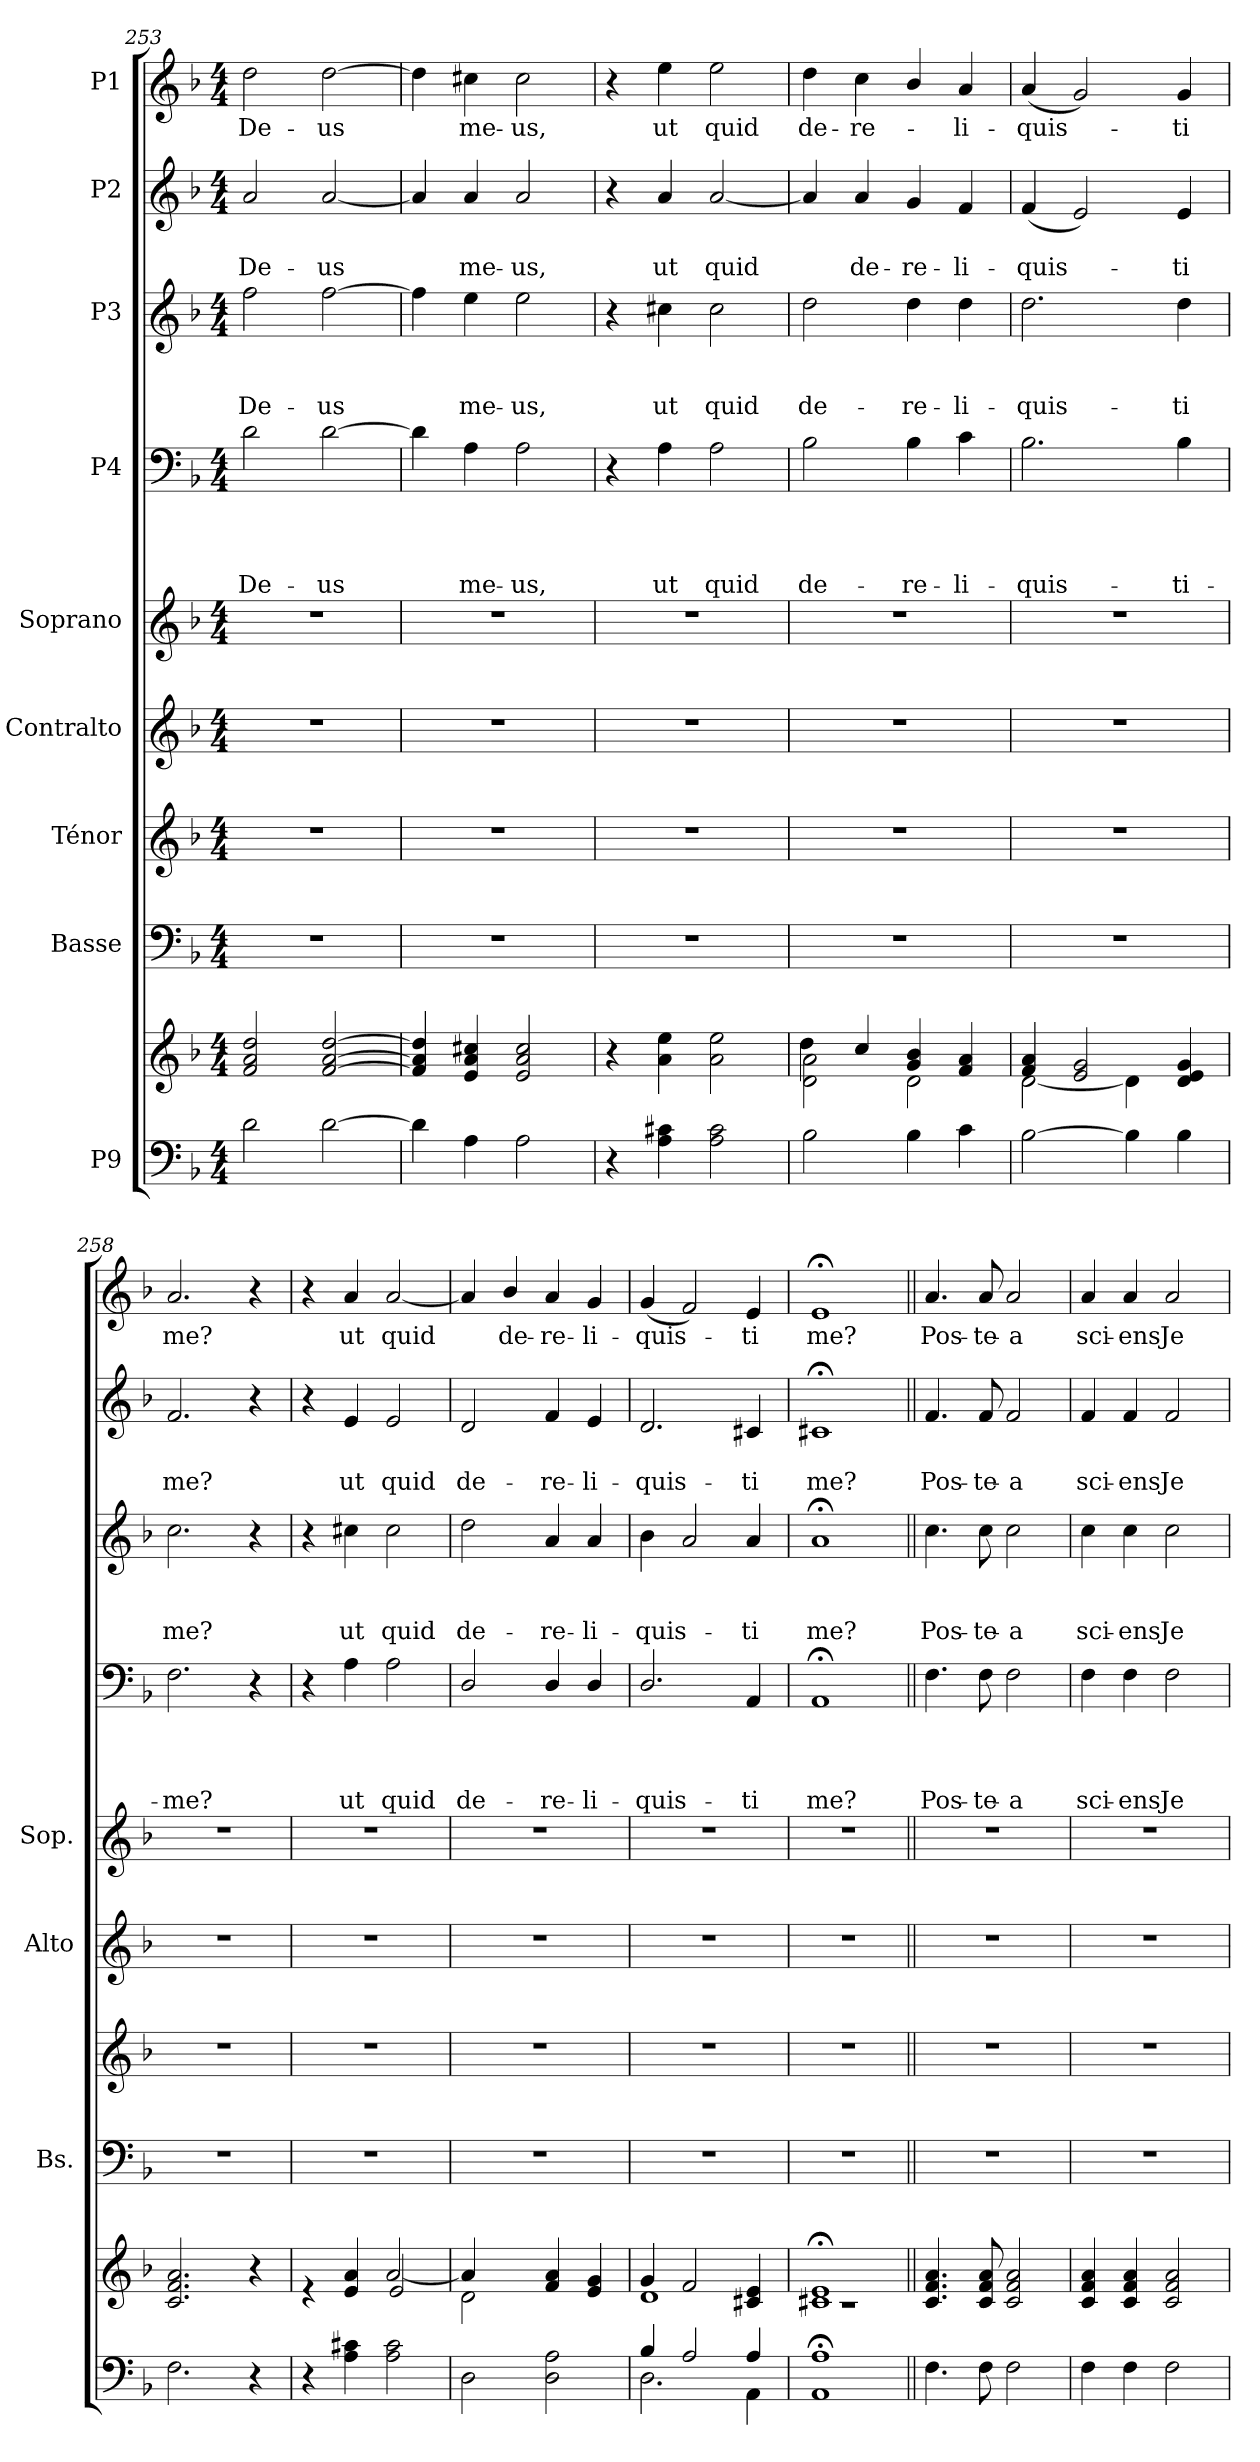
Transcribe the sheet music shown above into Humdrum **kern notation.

**kern	**kern	**kern	**kern	**kern	**kern	**kern	**text	**text	**text	**text	**kern	**text	**text	**text	**kern	**text	**text	**kern	**text
*part9	*part9	*part8	*part7	*part6	*part5	*part4	*part4	*part4	*part4	*part4	*part3	*part3	*part3	*part3	*part2	*part2	*part2	*part1	*part1
*staff10	*staff9	*staff8	*staff7	*staff6	*staff5	*staff4	*staff4	*staff4	*staff4	*staff4	*staff3	*staff3	*staff3	*staff3	*staff2	*staff2	*staff2	*staff1	*staff1
*I"P9	*	*I"Basse	*I"Ténor	*I"Contralto	*I"Soprano	*I"P4	*	*	*	*	*I"P3	*	*	*	*I"P2	*	*	*I"P1	*
*	*	*I'Bs.	*	*I'Alto	*I'Sop.	*	*	*	*	*	*	*	*	*	*	*	*	*	*
*clefF4	*clefG2	*clefF4	*clefG2	*clefG2	*clefG2	*clefF4	*	*	*	*	*clefG2	*	*	*	*clefG2	*	*	*clefG2	*
*	*	*	*ITrd7c12	*	*	*	*	*	*	*	*ITrd7c12	*	*	*	*	*	*	*	*
*k[b-]	*k[b-]	*k[b-]	*k[b-]	*k[b-]	*k[b-]	*k[b-]	*	*	*	*	*k[b-]	*	*	*	*k[b-]	*	*	*k[b-]	*
*F:	*F:	*F:	*F:	*F:	*F:	*F:	*	*	*	*	*F:	*	*	*	*F:	*	*	*F:	*
*M4/4	*M4/4	*M4/4	*M4/4	*M4/4	*M4/4	*M4/4	*	*	*	*	*M4/4	*	*	*	*M4/4	*	*	*M4/4	*
=253	=253	=253	=253	=253	=253	=253	=253	=253	=253	=253	=253	=253	=253	=253	=253	=253	=253	=253	=253
*^	*^	*	*	*	*	*	*	*	*	*	*	*	*	*	*	*	*	*	*
*	*^	*	*^	*	*	*	*	*	*	*	*	*	*	*	*	*	*	*	*	*	*
!	!	!	!	!	!	!	!	!	!	!	!	!	!	!LO:LY:b	!	!	!	!LO:LY:b	!	!	!LO:LY:b	!	!LO:LY:b
2d\	1ryy	1ryy	1ryy	1ryy	2f/ 2a/ 2dd/	1r	1r	1r	1r	2d\	.	.	.	De-	2f\	.	.	De-	2a/	.	De-	2dd\	De-
!	!	!	!	!	!	!	!	!	!	!	!	!	!	!LO:LY:b	!	!	!	!LO:LY:b	!	!	!LO:LY:b	!	!LO:LY:b
[>2d\	.	.	.	.	[<2f/ [<2a/ [>2dd/	.	.	.	.	[>2d\	.	.	.	-us	[<2f\	.	.	-us	[<2a/	.	-us	[>2dd\	-us
=254	=254	=254	=254	=254	=254	=254	=254	=254	=254	=254	=254	=254	=254	=254	=254	=254	=254	=254	=254	=254	=254	=254	=254
4d\]	1ryy	1ryy	1ryy	1ryy	4f/] 4a/] 4dd/]	1r	1r	1r	1r	4d\]	.	.	.	.	4f\]	.	.	.	4a/]	.	.	4dd\]	.
!	!	!	!	!	!	!	!	!	!	!	!	!	!	!LO:LY:b	!	!	!	!LO:LY:b	!	!	!LO:LY:b	!	!LO:LY:b
4A\	.	.	.	.	4e/ 4a/ 4cc#X/	.	.	.	.	4A\	.	.	.	me-	4e\	.	.	me-	4a/	.	me-	4cc#X\	me-
!	!	!	!	!	!	!	!	!	!	!	!	!	!	!LO:LY:b	!	!	!	!LO:LY:b	!	!	!LO:LY:b	!	!LO:LY:b
2A\	.	.	.	.	2e/ 2a/ 2cc#/	.	.	.	.	2A\	.	.	.	-us,	2e\	.	.	-us,	2a/	.	-us,	2cc#\	-us,
=255	=255	=255	=255	=255	=255	=255	=255	=255	=255	=255	=255	=255	=255	=255	=255	=255	=255	=255	=255	=255	=255	=255	=255
4r	1ryy	1ryy	1ryy	1ryy	4r	1r	1r	1r	1r	4r	.	.	.	.	4r	.	.	.	4r	.	.	4r	.
!	!	!	!	!	!	!	!	!	!	!	!	!	!	!LO:LY:b	!	!	!	!LO:LY:b	!	!	!LO:LY:b	!	!LO:LY:b
4A\ 4c#X\	.	.	.	.	4a\ 4ee\	.	.	.	.	4A\	.	.	.	ut	4c#X\	.	.	ut	4a/	.	ut	4ee\	ut
!	!	!	!	!	!	!	!	!	!	!	!	!	!	!LO:LY:b	!	!	!	!LO:LY:b	!	!	!LO:LY:b	!	!LO:LY:b
2A\ 2c#\	.	.	.	.	2a\ 2ee\	.	.	.	.	2A\	.	.	.	quid	2c#\	.	.	quid	[<2a/	.	quid	2ee\	quid
=256	=256	=256	=256	=256	=256	=256	=256	=256	=256	=256	=256	=256	=256	=256	=256	=256	=256	=256	=256	=256	=256	=256	=256
!	!	!	!	!	!	!	!	!	!	!	!	!	!	!LO:LY:b	!	!	!	!LO:LY:b	!	!	!	!	!LO:LY:b
2B-\	1ryy	1ryy	1ryy	2d\ 2a\	4dd\	1r	1r	1r	1r	2B-\	.	.	.	de-	2d\	.	.	de-	4a/]	.	.	4dd\	de-
!	!	!	!	!	!	!	!	!	!	!	!	!	!	!	!	!	!	!	!	!	!LO:LY:b	!	!LO:LY:b
.	.	.	.	.	4cc/	.	.	.	.	.	.	.	.	.	.	.	.	.	4a/	.	de-	4cc\	-re-
!	!	!	!	!	!	!	!	!	!	!	!	!	!	!LO:LY:b	!	!	!	!LO:LY:b	!	!	!LO:LY:b	!	!
4B-\	.	.	.	2d\	4g/ 4b-/	.	.	.	.	4B-\	.	.	.	-re-	4d\	.	.	-re-	4g/	.	-re-	4b-/	.
!	!	!	!	!	!	!	!	!	!	!	!	!	!	!LO:LY:b	!	!	!	!LO:LY:b	!	!	!LO:LY:b	!	!LO:LY:b
4c\	.	.	.	.	4f/ 4a/	.	.	.	.	4c\	.	.	.	-li-	4d\	.	.	-li-	4f/	.	-li-	4a/	-li-
!!LO:PB:g=z
=257	=257	=257	=257	=257	=257	=257	=257	=257	=257	=257	=257	=257	=257	=257	=257	=257	=257	=257	=257	=257	=257	=257	=257
!	!	!	!	!	!	!	!	!	!	!	!	!	!	!LO:LY:b	!	!	!	!LO:LY:b	!	!	!LO:LY:b	!	!LO:LY:b
[<2B-\	1ryy	1ryy	1ryy	[<2d\	4f/ 4a/	1r	1r	1r	1r	2.B-\	.	.	.	-quis-	2.d\	.	.	-quis-	(<4f/	.	-quis-	(<4a/	-quis-
.	.	.	.	.	2e/ 2g/	.	.	.	.	.	.	.	.	.	.	.	.	.	2e/)	.	.	2g/)	.
4B-\]	.	.	.	4d\]	.	.	.	.	.	.	.	.	.	.	.	.	.	.	.	.	.	.	.
!	!	!	!	!	!	!	!	!	!	!	!	!	!	!LO:LY:b	!	!	!	!LO:LY:b	!	!	!LO:LY:b	!	!LO:LY:b
4B-\	.	.	.	4ryy	4d/ 4e/ 4g/	.	.	.	.	4B-\	.	.	.	-ti-	4d\	.	.	-ti	4e/	.	-ti	4g/	-ti
=258	=258	=258	=258	=258	=258	=258	=258	=258	=258	=258	=258	=258	=258	=258	=258	=258	=258	=258	=258	=258	=258	=258	=258
!	!	!	!	!	!	!	!	!	!	!	!	!	!	!LO:LY:b	!	!	!	!LO:LY:b	!	!	!LO:LY:b	!	!LO:LY:b
2.F\	1ryy	1ryy	1ryy	1ryy	2.c/ 2.f/ 2.a/	1r	1r	1r	1r	2.F\	.	.	.	-me?	2.c\	.	.	me?	2.f/	.	me?	2.a/	me?
4r	.	.	.	.	4r	.	.	.	.	4r	.	.	.	.	4r	.	.	.	4r	.	.	4r	.
=259	=259	=259	=259	=259	=259	=259	=259	=259	=259	=259	=259	=259	=259	=259	=259	=259	=259	=259	=259	=259	=259	=259	=259
4r	1ryy	1ryy	1ryy	2ryy	4r	1r	1r	1r	1r	4r	.	.	.	.	4r	.	.	.	4r	.	.	4r	.
!	!	!	!	!	!	!	!	!	!	!	!	!	!	!LO:LY:b	!	!	!	!LO:LY:b	!	!	!LO:LY:b	!	!LO:LY:b
4A\ 4c#X\	.	.	.	.	4e/ 4a/	.	.	.	.	4A\	.	.	.	ut	4c#X\	.	.	ut	4e/	.	ut	4a/	ut
!	!	!	!	!	!	!	!	!	!	!	!	!	!	!LO:LY:b	!	!	!	!LO:LY:b	!	!	!LO:LY:b	!	!LO:LY:b
2A\ 2c#\	.	.	.	[>2a/	2e/	.	.	.	.	2A\	.	.	.	quid	2c#\	.	.	quid	2e/	.	quid	[<2a/	quid
=260	=260	=260	=260	=260	=260	=260	=260	=260	=260	=260	=260	=260	=260	=260	=260	=260	=260	=260	=260	=260	=260	=260	=260
!	!	!	!	!	!	!	!	!	!	!	!	!	!	!LO:LY:b	!	!	!	!LO:LY:b	!	!	!LO:LY:b	!	!
2D\	1ryy	1ryy	1ryy	4a/]	2d\	1r	1r	1r	1r	2D/	.	.	.	de-	2d\	.	.	de-	2d/	.	de-	4a/]	.
!	!	!	!	!	!	!	!	!	!	!	!	!	!	!	!	!	!	!	!	!	!	!	!LO:LY:b
.	.	.	.	2.ryy	.	.	.	.	.	.	.	.	.	.	.	.	.	.	.	.	.	4b-/	de-
!	!	!	!	!	!	!	!	!	!	!	!	!	!	!LO:LY:b	!	!	!	!LO:LY:b	!	!	!LO:LY:b	!	!LO:LY:b
2D\ 2A\	.	.	.	.	4f/ 4a/	.	.	.	.	4D/	.	.	.	-re-	4A/	.	.	-re-	4f/	.	-re-	4a/	-re-
!	!	!	!	!	!	!	!	!	!	!	!	!	!	!LO:LY:b	!	!	!	!LO:LY:b	!	!	!LO:LY:b	!	!LO:LY:b
.	.	.	.	.	4e/ 4g/	.	.	.	.	4D/	.	.	.	-li-	4A/	.	.	-li-	4e/	.	-li-	4g/	-li-
=261	=261	=261	=261	=261	=261	=261	=261	=261	=261	=261	=261	=261	=261	=261	=261	=261	=261	=261	=261	=261	=261	=261	=261
!	!	!	!	!	!	!	!	!	!	!	!	!	!	!LO:LY:b	!	!	!	!LO:LY:b	!	!	!LO:LY:b	!	!LO:LY:b
4B-/	2.D\	1ryy	1ryy	1d	4g/	1r	1r	1r	1r	2.D/	.	.	.	-quis-	4B-\	.	.	-quis-	2.d/	.	-quis-	(<4g/	-quis-
2A/	.	.	.	.	2f/	.	.	.	.	.	.	.	.	.	2A/	.	.	.	.	.	.	2f/)	.
!	!	!	!	!	!	!	!	!	!	!	!	!	!	!LO:LY:b	!	!	!	!LO:LY:b	!	!	!LO:LY:b	!	!LO:LY:b
4A/	4AA\	.	.	.	4c#X/ 4e/	.	.	.	.	4AA/	.	.	.	-ti	4A/	.	.	-ti	4c#X/	.	-ti	4e/	-ti
=262	=262	=262	=262	=262	=262	=262	=262	=262	=262	=262	=262	=262	=262	=262	=262	=262	=262	=262	=262	=262	=262	=262	=262
!	!	!	!	!	!	!	!	!	!	!	!	!	!	!LO:LY:b	!	!	!	!LO:LY:b	!	!	!LO:LY:b	!	!LO:LY:b
1AA; 1A;	1ryy	1ryy	1ryy	1rc	1c#X; 1e;	1r	1r	1r	1r	1AA;	.	.	.	me?	1A;	.	.	me?	1c#X;	.	me?	1e;	me?
=263||	=263||	=263||	=263||	=263||	=263||	=263||	=263||	=263||	=263||	=263||	=263||	=263||	=263||	=263||	=263||	=263||	=263||	=263||	=263||	=263||	=263||	=263||	=263||
!	!	!	!	!	!	!	!	!	!	!	!	!	!	!LO:LY:b	!	!	!	!LO:LY:b	!	!	!LO:LY:b	!	!LO:LY:b
4.F\	1ryy	1ryy	1ryy	1ryy	4.c/ 4.f/ 4.a/	1r	1r	1r	1r	4.F\	.	.	.	Pos-	4.c\	.	.	Pos-	4.f/	.	Pos-	4.a/	Pos-
!	!	!	!	!	!	!	!	!	!	!	!	!	!	!LO:LY:b	!	!	!	!LO:LY:b	!	!	!LO:LY:b	!	!LO:LY:b
8F\	.	.	.	.	8c/ 8f/ 8a/	.	.	.	.	8F\	.	.	.	-te-	8c\	.	.	-te-	8f/	.	-te-	8a/	-te-
!	!	!	!	!	!	!	!	!	!	!	!	!	!	!LO:LY:b	!	!	!	!LO:LY:b	!	!	!LO:LY:b	!	!LO:LY:b
2F\	.	.	.	.	2c/ 2f/ 2a/	.	.	.	.	2F\	.	.	.	-a	2c\	.	.	-a	2f/	.	-a	2a/	-a
=264	=264	=264	=264	=264	=264	=264	=264	=264	=264	=264	=264	=264	=264	=264	=264	=264	=264	=264	=264	=264	=264	=264	=264
!	!	!	!	!	!	!	!	!	!	!	!	!	!	!LO:LY:b	!	!	!	!LO:LY:b	!	!	!LO:LY:b	!	!LO:LY:b
4F\	1ryy	1ryy	1ryy	1ryy	4c/ 4f/ 4a/	1r	1r	1r	1r	4F\	.	.	.	sci-	4c\	.	.	sci-	4f/	.	sci-	4a/	sci-
!	!	!	!	!	!	!	!	!	!	!	!	!	!	!LO:LY:b	!	!	!	!LO:LY:b	!	!	!LO:LY:b	!	!LO:LY:b
4F\	.	.	.	.	4c/ 4f/ 4a/	.	.	.	.	4F\	.	.	.	-ens	4c\	.	.	-ens	4f/	.	-ens	4a/	-ens
!	!	!	!	!	!	!	!	!	!	!	!	!	!	!LO:LY:b	!	!	!	!LO:LY:b	!	!	!LO:LY:b	!	!LO:LY:b
2F\	.	.	.	.	2c/ 2f/ 2a/	.	.	.	.	2F\	.	.	.	Je	2c\	.	.	Je-	2f/	.	Je-	2a/	Je-
*v	*v	*v	*	*	*	*	*	*	*	*	*	*	*	*	*	*	*	*	*	*	*	*	*
*	*v	*v	*v	*	*	*	*	*	*	*	*	*	*	*	*	*	*	*	*	*	*
=	=	=	=	=	=	=	=	=	=	=	=	=	=	=	=	=	=	=	=
*-	*-	*-	*-	*-	*-	*-	*-	*-	*-	*-	*-	*-	*-	*-	*-	*-	*-	*-	*-
